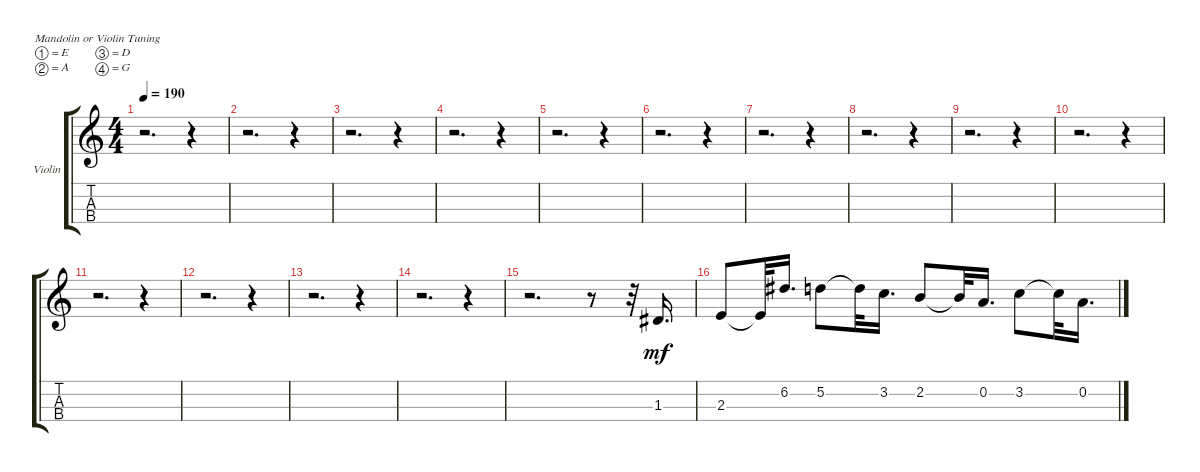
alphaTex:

\bracketExtendMode groupsimilarinstruments
\firstSystemTrackNameOrientation horizontal
\otherSystemsTrackNameOrientation horizontal
\track ("Violon (Grapelli)" "Violin") {instrument violin}
\staff {score tabs}
\tuning (E5 A4 D4 G3)
\ts (4 4)
\tempo 190
\clef g2
\ks c
r.2{d dy mf} r.4 |
\scale
0.241214 r.2{d} r.4 |
\scale
0.554756 r.2{d} r.4 |
\scale
0.204473 r.2{d} r.4 |
r.2{d} r.4 |
r.2{d} r.4 |
r.2{d} r.4 |
r.2{d} r.4 |
r.2{d} r.4 |
r.2{d} r.4 |
r.2{d} r.4 |
r.2{d} r.4 |
r.2{d} r.4 |
r.2{d} r.4 |
r.2{d} r.8 r.32 1.3.16{d} |
2.3.8 2.3{t}.32 6.2.16{d} 5.2.8 5.2{t}.32 3.2.16{d} 2.2.8 2.2{t}.32 0.2.16{d} 3.2.8 3.2{t}.32 0.2.16{d}
